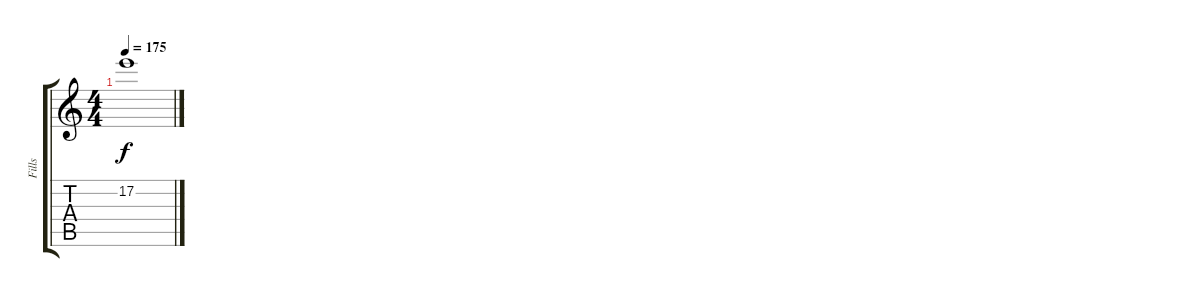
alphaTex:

\track ("Fills" "Fills") {instrument distortionguitar}
\staff {score tabs}
\tuning (E4 B3 G3 D3 A2 E2) {hide}
\ts (4 4)
\tempo 175
\clef g2
\ks c
17.2{t}.1{dy f}
